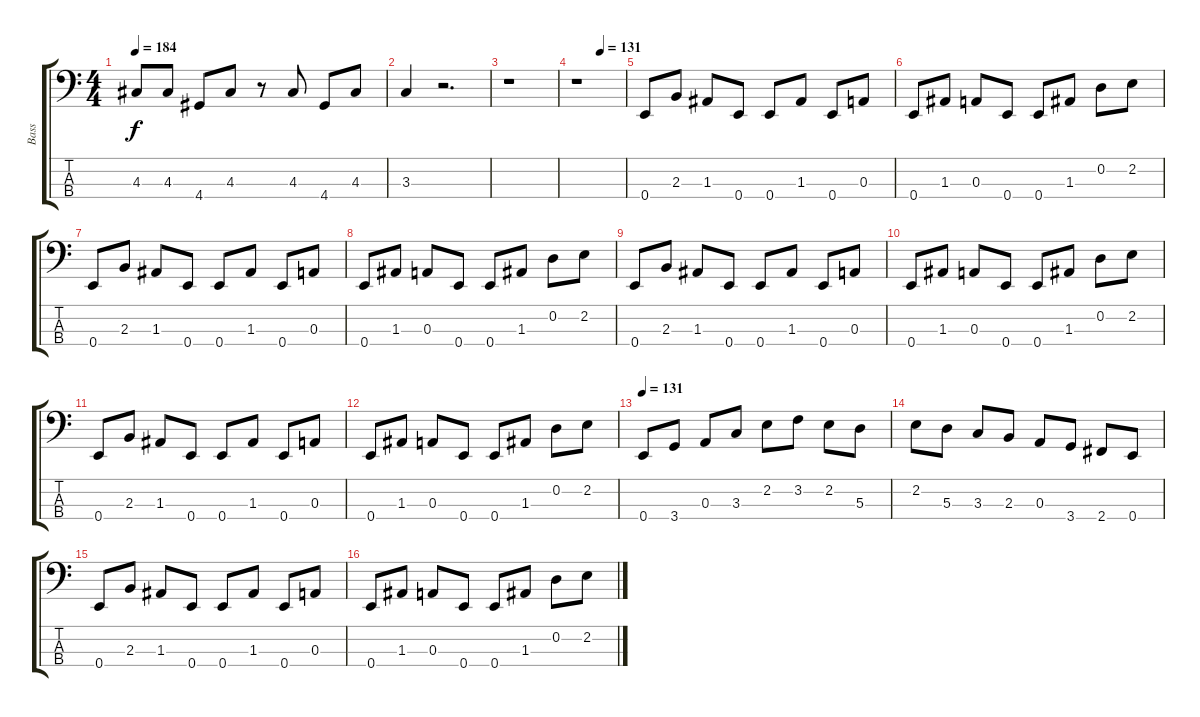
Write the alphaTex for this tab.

\track ("Bass" "Bass") {instrument electricbasspick}
\staff {score tabs}
\tuning (G2 D2 A1 E1) {hide}
\ts (4 4)
\tempo 184
\clef f4
\ks c
4.3.8{dy f} 4.3.8 4.4.8 4.3.8 r.8 4.3.8 4.4.8 4.3.8 |
3.3.4 r.2{d} |
r.1 |
\tempo (131 0.5)
r.1 |
0.4.8 2.3.8 1.3.8 0.4.8 0.4.8 1.3.8 0.4.8 0.3.8 |
0.4.8 1.3.8 0.3.8 0.4.8 0.4.8 1.3.8 0.2.8 2.2.8 |
0.4.8 2.3.8 1.3.8 0.4.8 0.4.8 1.3.8 0.4.8 0.3.8 |
0.4.8 1.3.8 0.3.8 0.4.8 0.4.8 1.3.8 0.2.8 2.2.8 |
0.4.8 2.3.8 1.3.8 0.4.8 0.4.8 1.3.8 0.4.8 0.3.8 |
0.4.8 1.3.8 0.3.8 0.4.8 0.4.8 1.3.8 0.2.8 2.2.8 |
0.4.8 2.3.8 1.3.8 0.4.8 0.4.8 1.3.8 0.4.8 0.3.8 |
0.4.8 1.3.8 0.3.8 0.4.8 0.4.8 1.3.8 0.2.8 2.2.8 |
\tempo 131
0.4.8 3.4.8{volume 15} 0.3.8{volume 15} 3.3.8{volume 14} 2.2.8{volume 14} 3.2.8{volume 14} 2.2.8{volume 14} 5.3.8 |
2.2.8{volume 13} 5.3.8{volume 13} 3.3.8{volume 13} 2.3.8{volume 13} 0.3.8{volume 12} 3.4.8{volume 12} 2.4.8{volume 12} 0.4.8{volume 12} |
0.4.8{volume 11} 2.3.8{volume 11} 1.3.8{volume 11} 0.4.8{volume 11} 0.4.8{volume 10} 1.3.8{volume 10} 0.4.8{volume 10} 0.3.8{volume 10} |
0.4.8{volume 10} 1.3.8{volume 9} 0.3.8{volume 9} 0.4.8{volume 9} 0.4.8{volume 9} 1.3.8{volume 8} 0.2.8{volume 8} 2.2.8{volume 8}
